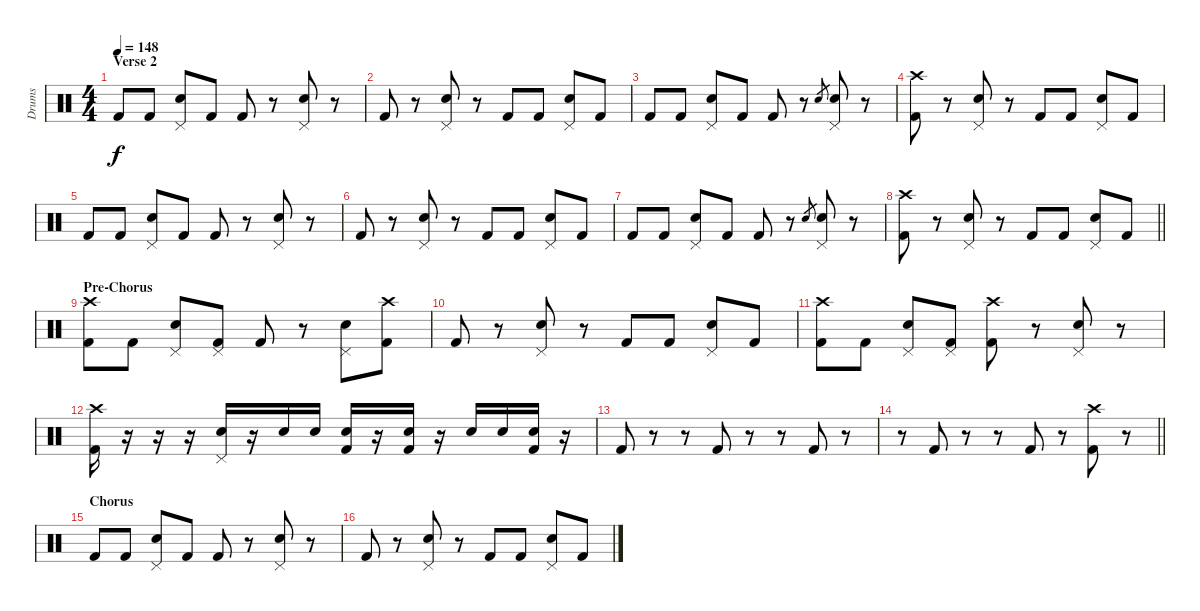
\track ("Drums" "Drums") {instrument percussion}
\staff {score}
\articulation defaults
\ts (4 4)
\section ("" "Verse 2")
\tempo 148
\clef neutral
\ks c "Kick (hit) 2".8{dy f} "Kick (hit) 2".8
("Pedal Hi-Hat (hit)" "Snare (hit) 2").8 "Kick (hit) 2".8 "Kick (hit) 2".8 r.8 ("Pedal Hi-Hat (hit)" "Snare (hit) 2").8 r.8 |
"Kick (hit) 2".8 r.8 ("Pedal Hi-Hat (hit)" "Snare (hit) 2").8 r.8 "Kick (hit) 2".8 "Kick (hit) 2".8 ("Pedal Hi-Hat (hit)" "Snare (hit) 2").8 "Kick (hit) 2".8 |
"Kick (hit) 2".8 "Kick (hit) 2".8 ("Pedal Hi-Hat (hit)" "Snare (hit) 2").8 "Kick (hit) 2".8 "Kick (hit) 2".8 r.8 "Snare (hit) 2".8{gr} ("Pedal Hi-Hat (hit)" "Snare (hit) 2").8 r.8 |
("Crash high (hit)" "Kick (hit) 2").8 r.8 ("Pedal Hi-Hat (hit)" "Snare (hit) 2").8 r.8 "Kick (hit) 2".8 "Kick (hit) 2".8 ("Pedal Hi-Hat (hit)" "Snare (hit) 2").8 "Kick (hit) 2".8 |
"Kick (hit) 2".8 "Kick (hit) 2".8 ("Pedal Hi-Hat (hit)" "Snare (hit) 2").8 "Kick (hit) 2".8 "Kick (hit) 2".8 r.8 ("Pedal Hi-Hat (hit)" "Snare (hit) 2").8 r.8 |
"Kick (hit) 2".8 r.8 ("Pedal Hi-Hat (hit)" "Snare (hit) 2").8 r.8 "Kick (hit) 2".8 "Kick (hit) 2".8 ("Pedal Hi-Hat (hit)" "Snare (hit) 2").8 "Kick (hit) 2".8 |
"Kick (hit) 2".8 "Kick (hit) 2".8 ("Pedal Hi-Hat (hit)" "Snare (hit) 2").8 "Kick (hit) 2".8 "Kick (hit) 2".8 r.8 "Snare (hit) 2".8{gr} ("Pedal Hi-Hat (hit)" "Snare (hit) 2").8 r.8 |
\barLineRight lightlight
("Crash high (hit)" "Kick (hit) 2").8 r.8 ("Pedal Hi-Hat (hit)" "Snare (hit) 2").8 r.8 "Kick (hit) 2".8 "Kick (hit) 2".8 ("Pedal Hi-Hat (hit)" "Snare (hit) 2").8 "Kick (hit) 2".8 |
\section ("" "Pre-Chorus")
("Crash high (hit)" "Kick (hit) 2").8 "Kick (hit) 2".8 ("Pedal Hi-Hat (hit)" "Snare (hit) 2").8 ("Pedal Hi-Hat (hit)" "Kick (hit) 2").8 "Kick (hit) 2".8 r.8 ("Pedal Hi-Hat (hit)" "Snare (hit) 2").8 ("Crash high (hit)" "Kick (hit) 2").8 |
"Kick (hit) 2".8 r.8 ("Pedal Hi-Hat (hit)" "Snare (hit) 2").8 r.8 "Kick (hit) 2".8 "Kick (hit) 2".8 ("Pedal Hi-Hat (hit)" "Snare (hit) 2").8 "Kick (hit) 2".8 |
("Crash high (hit)" "Kick (hit) 2").8 "Kick (hit) 2".8 ("Pedal Hi-Hat (hit)" "Snare (hit) 2").8 ("Pedal Hi-Hat (hit)" "Kick (hit) 2").8 ("Crash high (hit)" "Kick (hit) 2").8 r.8 ("Pedal Hi-Hat (hit)" "Snare (hit) 2").8 r.8 |
("Crash high (hit)" "Kick (hit) 2").16 r.16 r.16 r.16 ("Pedal Hi-Hat (hit)" "Electric Snare (hit)").16 r.16 "Electric Snare (hit)".16 "Electric Snare (hit)".16 ("Electric Snare (hit)" "Kick (hit) 2").16 r.16 ("Electric Snare (hit)" "Kick (hit) 2").16 r.16 "Electric Snare (hit)".16 "Electric Snare (hit)".16 ("Electric Snare (hit)" "Kick (hit) 2").16 r.16 |
"Kick (hit) 2".8 r.8 r.8 "Kick (hit) 2".8 r.8 r.8 "Kick (hit) 2".8 r.8 |
\barLineRight lightlight
r.8 "Kick (hit) 2".8 r.8 r.8 "Kick (hit) 2".8 r.8 ("Crash high (hit)" "Kick (hit) 2").8 r.8 |
\section ("" "Chorus")
"Kick (hit) 2".8 "Kick (hit) 2".8 ("Pedal Hi-Hat (hit)" "Snare (hit) 2").8 "Kick (hit) 2".8 "Kick (hit) 2".8 r.8 ("Pedal Hi-Hat (hit)" "Snare (hit) 2").8 r.8 |
"Kick (hit) 2".8 r.8 ("Pedal Hi-Hat (hit)" "Snare (hit) 2").8 r.8 "Kick (hit) 2".8 "Kick (hit) 2".8 ("Pedal Hi-Hat (hit)" "Snare (hit) 2").8 "Kick (hit) 2".8
